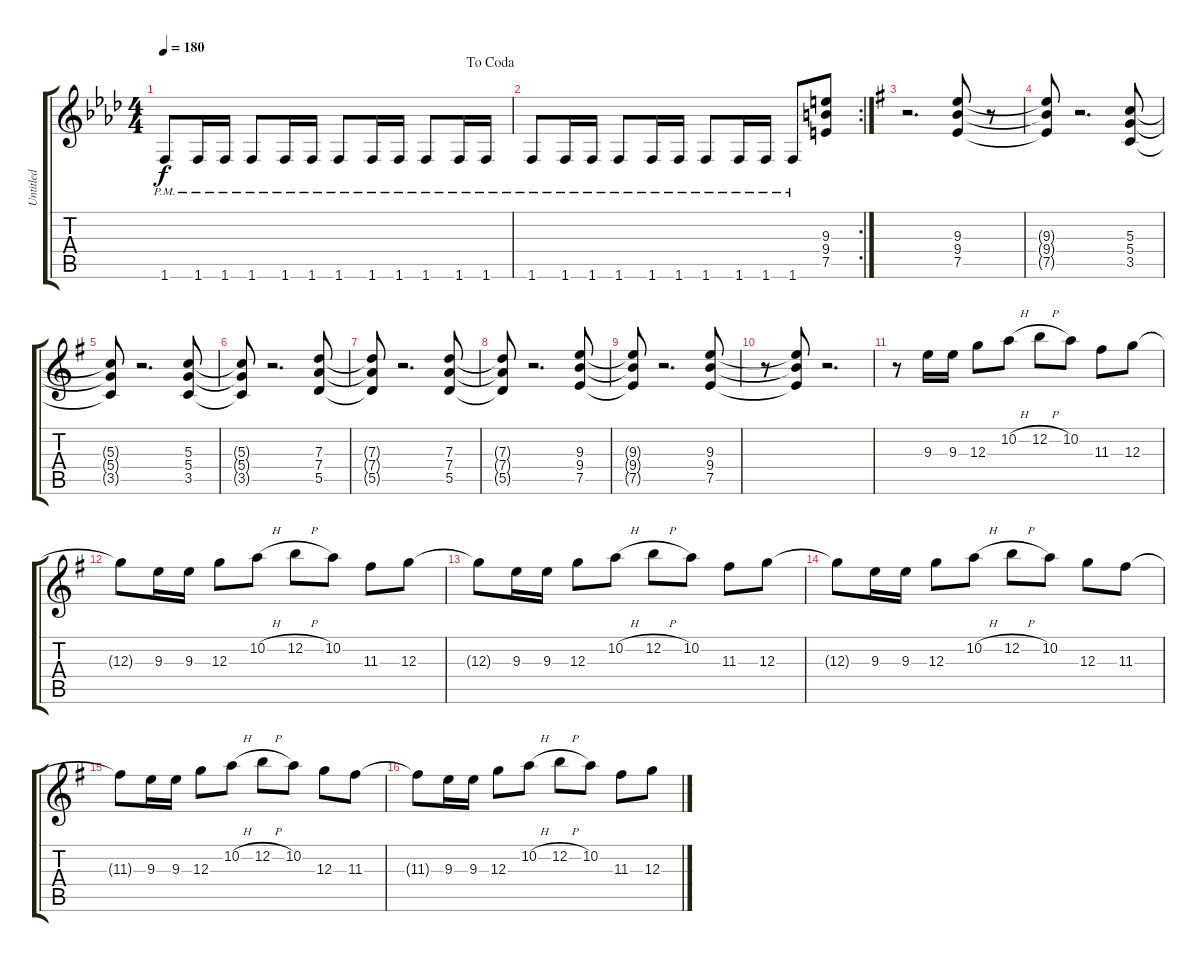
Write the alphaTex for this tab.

\track ("Untitled" "Untitled") {instrument distortionguitar}
\staff {score tabs}
\tuning (E4 B3 G3 D3 A2 E2) {hide}
\ts (4 4)
\jump dacoda
\tempo 180
\clef g2
\ks ab
1.6{pm}.8{dy f} 1.6{pm}.16 1.6{pm}.16 1.6{pm}.8 1.6{pm}.16 1.6{pm}.16 1.6{pm}.8 1.6{pm}.16 1.6{pm}.16 1.6{pm}.8 1.6{pm}.16 1.6{pm}.16 |
\rc 2
1.6{pm}.8 1.6{pm}.16 1.6{pm}.16 1.6{pm}.8 1.6{pm}.16 1.6{pm}.16 1.6{pm}.8 1.6{pm}.16 1.6{pm}.16 1.6{pm}.8 (9.3 9.4 7.5).8 |
\ks g
r.2{d} (9.3 9.4 7.5).8 r.8 |
(9.3{t} 9.4{t} 7.5{t}).8 r.2{d} (5.3 5.4 3.5).8 |
(5.3{t} 5.4{t} 3.5{t}).8 r.2{d} (5.3 5.4 3.5).8 |
(5.3{t} 5.4{t} 3.5{t}).8 r.2{d} (7.3 7.4 5.5).8 |
(7.3{t} 7.4{t} 5.5{t}).8 r.2{d} (7.3 7.4 5.5).8 |
(7.3{t} 7.4{t} 5.5{t}).8 r.2{d} (9.3 9.4 7.5).8 |
(9.3{t} 9.4{t} 7.5{t}).8 r.2{d} (9.3 9.4 7.5).8 |
r.8 (9.3{t} 9.4{t} 7.5{t}).8 r.2{d} |
r.8 9.3.16 9.3.16 12.3.8 10.2{h}.8 12.2{h}.8 10.2.8 11.3.8 12.3.8 |
12.3{t}.8 9.3.16 9.3.16 12.3.8 10.2{h}.8 12.2{h}.8 10.2.8 11.3.8 12.3.8 |
12.3{t}.8 9.3.16 9.3.16 12.3.8 10.2{h}.8 12.2{h}.8 10.2.8 11.3.8 12.3.8 |
12.3{t}.8 9.3.16 9.3.16 12.3.8 10.2{h}.8 12.2{h}.8 10.2.8 12.3.8 11.3.8 |
11.3{t}.8 9.3.16 9.3.16 12.3.8 10.2{h}.8 12.2{h}.8 10.2.8 12.3.8 11.3.8 |
11.3{t}.8 9.3.16 9.3.16 12.3.8 10.2{h}.8 12.2{h}.8 10.2.8 11.3.8 12.3.8
